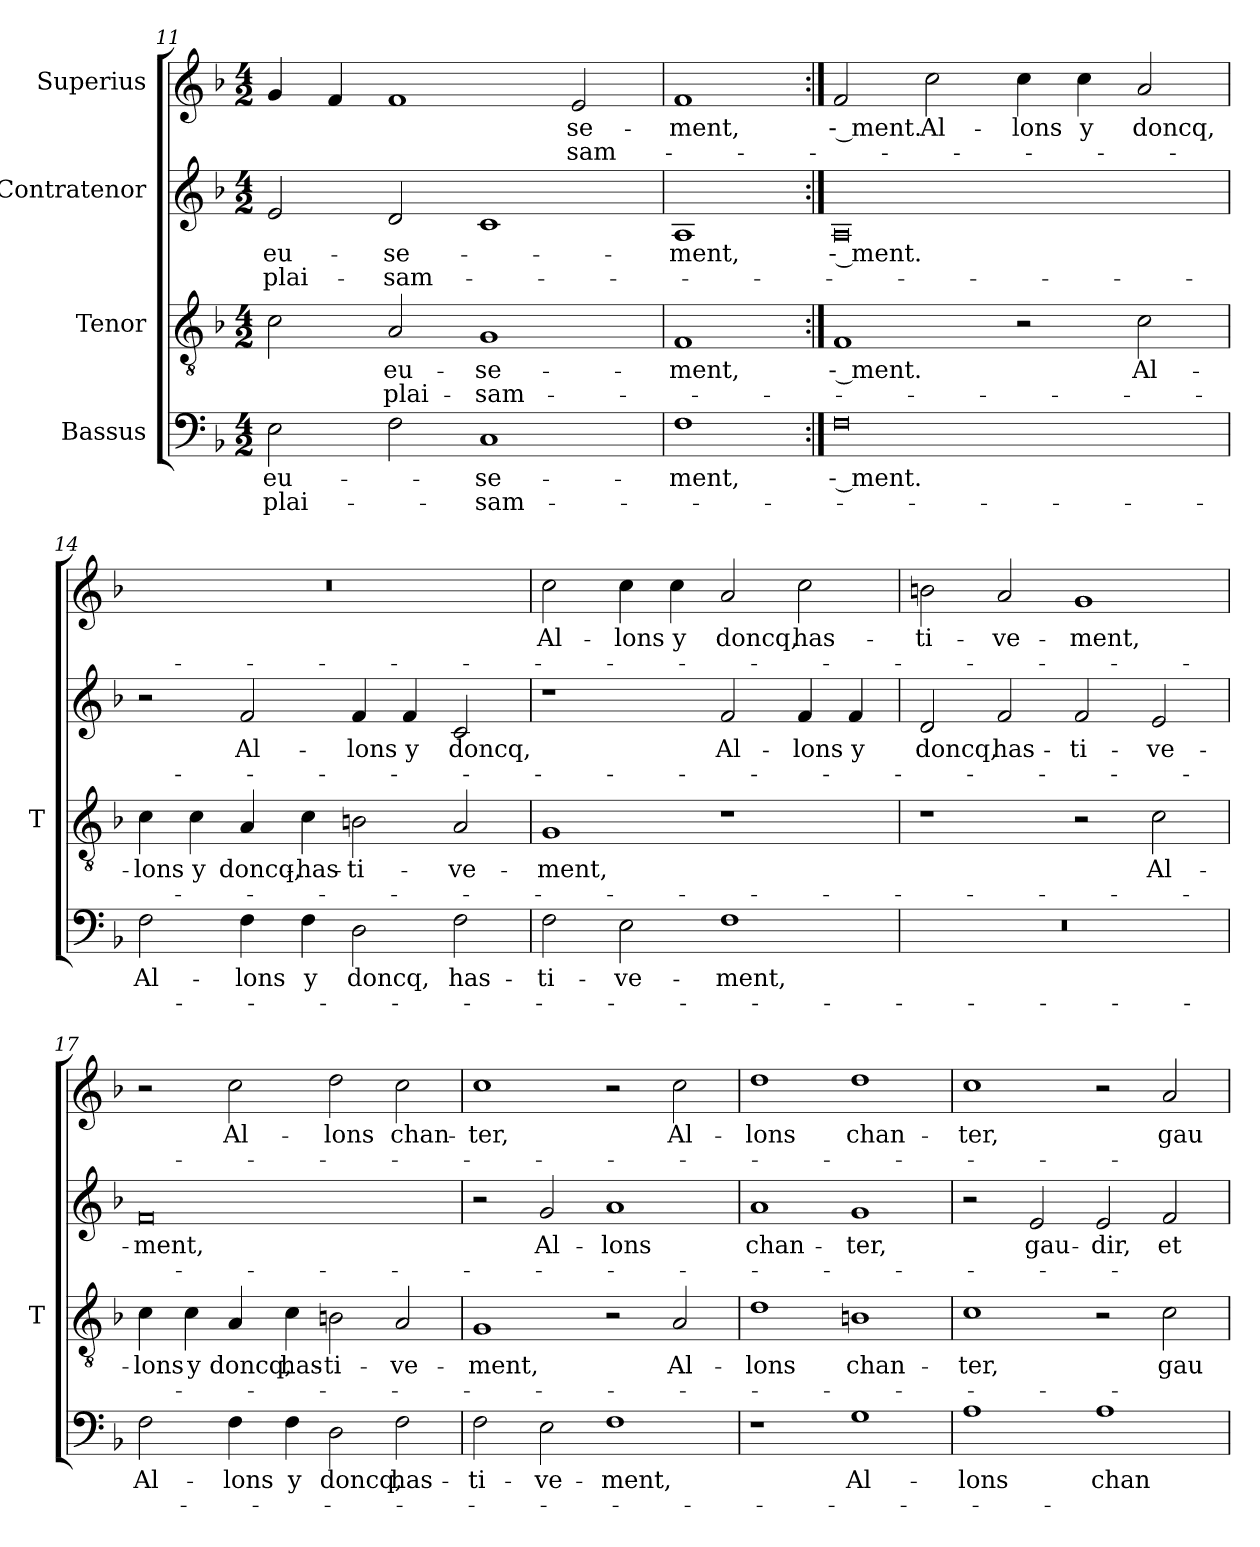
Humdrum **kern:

**kern	**text	**text	**kern	**text	**text	**kern	**text	**text	**kern	**text	**text
*part4	*part4	*part4	*part3	*part3	*part3	*part2	*part2	*part2	*part1	*part1	*part1
*staff4	*staff4	*staff4	*staff3	*staff3	*staff3	*staff2	*staff2	*staff2	*staff1	*staff1	*staff1
*I"Bassus	*	*	*I"Tenor	*	*	*I"Contratenor	*	*	*I"Superius	*	*
*	*	*	*I'T	*	*	*	*	*	*	*	*
*clefF4	*	*	*clefGv2	*	*	*clefG2	*	*	*clefG2	*	*
*k[b-]	*	*	*k[b-]	*	*	*k[b-]	*	*	*k[b-]	*	*
*M4/2	*	*	*M4/2	*	*	*M4/2	*	*	*M4/2	*	*
=11	=11	=11	=11	=11	=11	=11	=11	=11	=11	=11	=11
2E	eu-	plai-	2c	.	.	2e	eu-	plai-	4g	.	.
.	.	.	.	.	.	.	.	.	4f	.	.
2F	.	.	2A	eu-	plai-	2d	se-	sam-	1f	.	.
1C	se-	sam-	1G	se-	sam-	1c	.	.	.	.	.
.	.	.	.	.	.	.	.	.	2e	se-	sam-
=12	=12	=12	=12	=12	=12	=12	=12	=12	=12	=12	=12
1F	-ment,	.	1F	-ment,	.	1A	-ment,	.	1f	-ment,	.
=13:|!	=13:|!	=13:|!	=13:|!	=13:|!	=13:|!	=13:|!	=13:|!	=13:|!	=13:|!	=13:|!	=13:|!
0Fi	-- ment.	.	1F	-- ment.	.	0Ai	-- ment.	.	2f	-- ment.	.
.	.	.	.	.	.	.	.	.	2cc	Al-	.
.	.	.	2r	.	.	.	.	.	4cc	-lons	.
.	.	.	.	.	.	.	.	.	4cc	-y	.
.	.	.	2c	Al-	.	.	.	.	2a	-doncq,	.
=14	=14	=14	=14	=14	=14	=14	=14	=14	=14	=14	=14
2F	Al-	.	4c	-lons	.	2r	.	.	0r	.	.
.	.	.	4c	-y	.	.	.	.	.	.	.
4F	-lons	.	4A	doncq,-	.	2f	Al-	.	.	.	.
4F	-y	.	4c	has-	.	.	.	.	.	.	.
2D	-doncq,	.	2Bn	ti-	.	4f	-lons	.	.	.	.
.	.	.	.	.	.	4f	-y	.	.	.	.
2F	has-	.	2A	ve-	.	2c	-doncq,	.	.	.	.
=15	=15	=15	=15	=15	=15	=15	=15	=15	=15	=15	=15
2F	ti-	.	1G	-ment,	.	1r	.	.	2cc	Al-	.
2E	ve-	.	.	.	.	.	.	.	4cc	-lons	.
.	.	.	.	.	.	.	.	.	4cc	-y	.
1F	-ment,	.	1r	.	.	2f	Al-	.	2a	-doncq,	.
.	.	.	.	.	.	4f	-lons	.	2cc	has-	.
.	.	.	.	.	.	4f	-y	.	.	.	.
=16	=16	=16	=16	=16	=16	=16	=16	=16	=16	=16	=16
0r	.	.	1r	.	.	2d	-doncq,	.	2bn	ti-	.
.	.	.	.	.	.	2f	has-	.	2a	ve-	.
.	.	.	2r	.	.	2f	ti-	.	1g	-ment,	.
.	.	.	2c	Al-	.	2e	ve-	.	.	.	.
=17	=17	=17	=17	=17	=17	=17	=17	=17	=17	=17	=17
2F	Al-	.	4c	-lons	.	0f	-ment,	.	2r	.	.
.	.	.	4c	-y	.	.	.	.	.	.	.
4F	-lons	.	4A	-doncq,	.	.	.	.	2cc	Al-	.
4F	-y	.	4c	has-	.	.	.	.	.	.	.
2D	-doncq,	.	2Bn	ti-	.	.	.	.	2dd	-lons	.
2F	has-	.	2A	ve-	.	.	.	.	2cc	chan-	.
=18	=18	=18	=18	=18	=18	=18	=18	=18	=18	=18	=18
2F	ti-	.	1G	-ment,	.	2r	.	.	1cc	-ter,	.
2E	ve-	.	.	.	.	2g	Al-	.	.	.	.
1F	-ment,	.	2r	.	.	1a	-lons	.	2r	.	.
.	.	.	2A	Al-	.	.	.	.	2cc	Al-	.
=19	=19	=19	=19	=19	=19	=19	=19	=19	=19	=19	=19
1r	.	.	1d	-lons	.	1a	chan-	.	1dd	-lons	.
1G	Al-	.	1Bn	chan-	.	1g	-ter,	.	1dd	chan-	.
=20	=20	=20	=20	=20	=20	=20	=20	=20	=20	=20	=20
1A	-lons	.	1c	-ter,	.	2r	.	.	1cc	-ter,	.
.	.	.	.	.	.	2e	gau-	.	.	.	.
1A	chan-	.	2r	.	.	2e	-dir,	.	2r	.	.
.	.	.	2c	gau-	.	2f	-et	.	2a	gau-	.
=	=	=	=	=	=	=	=	=	=	=	=
*-	*-	*-	*-	*-	*-	*-	*-	*-	*-	*-	*-
